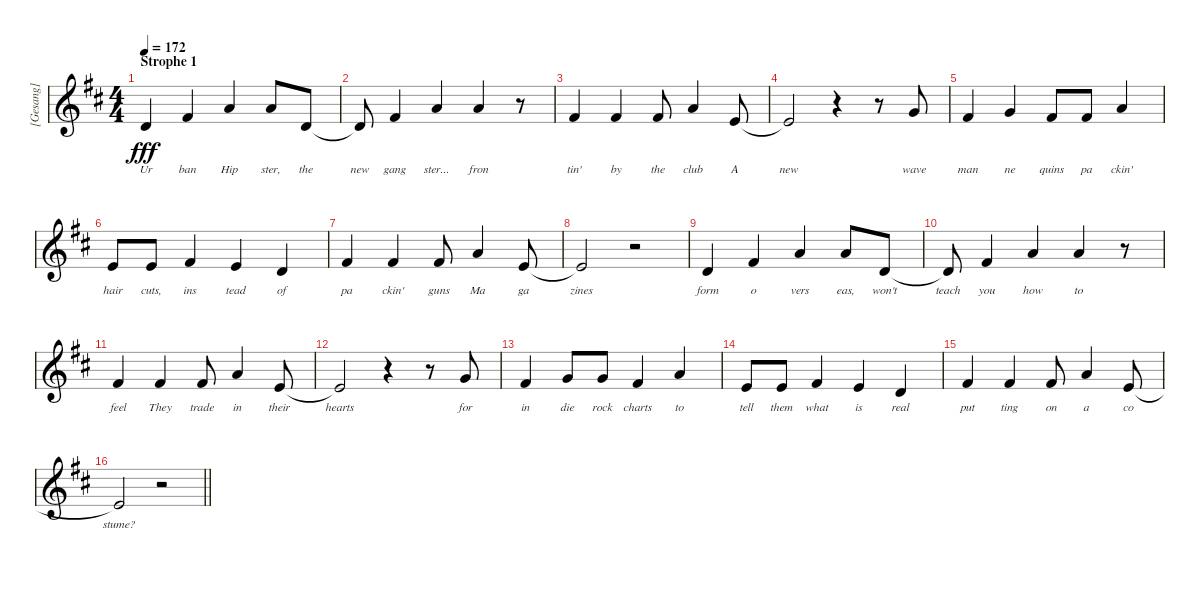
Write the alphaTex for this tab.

\track ("[Gesang]" "[Gesang]") {instrument tenorsax}
\staff {score}
\tuning (E4 B3 G3 D3 A2 E2) {hide}
\ts (4 4)
\section ("" "Strophe 1")
\tempo 172
\clef g2
\ks d
3.2.4{lyrics (0 "Ur") lyrics (1 "") lyrics (2 "") lyrics (3 "") lyrics (4 "") dy fff} 2.1.4{lyrics (0 "ban") lyrics (1 "") lyrics (2 "") lyrics (3 "") lyrics (4 "")} 5.1.4{lyrics (0 "Hip") lyrics (1 "") lyrics (2 "") lyrics (3 "") lyrics (4 "")} 5.1.8{lyrics (0 "ster,") lyrics (1 "") lyrics (2 "") lyrics (3 "") lyrics (4 "")} 3.2.8{lyrics (0 "the") lyrics (1 "") lyrics (2 "") lyrics (3 "") lyrics (4 "")} |
3.2{t}.8{lyrics (0 "new") lyrics (1 "") lyrics (2 "") lyrics (3 "") lyrics (4 "")} 2.1.4{lyrics (0 "gang") lyrics (1 "") lyrics (2 "") lyrics (3 "") lyrics (4 "")} 5.1.4{lyrics (0 "ster...") lyrics (1 "") lyrics (2 "") lyrics (3 "") lyrics (4 "")} 5.1.4{lyrics (0 "fron") lyrics (1 "") lyrics (2 "") lyrics (3 "") lyrics (4 "")} r.8 |
7.2.4{lyrics (0 "tin'") lyrics (1 "") lyrics (2 "") lyrics (3 "") lyrics (4 "")} 7.2.4{lyrics (0 "by") lyrics (1 "") lyrics (2 "") lyrics (3 "") lyrics (4 "")} 7.2.8{lyrics (0 "the") lyrics (1 "") lyrics (2 "") lyrics (3 "") lyrics (4 "")} 10.2.4{lyrics (0 "club") lyrics (1 "") lyrics (2 "") lyrics (3 "") lyrics (4 "")} 5.2.8{lyrics (0 "A") lyrics (1 "") lyrics (2 "") lyrics (3 "") lyrics (4 "")} |
5.2{t}.2{lyrics (0 "new") lyrics (1 "") lyrics (2 "") lyrics (3 "") lyrics (4 "")} r.4 r.8 8.2.8{lyrics (0 "wave") lyrics (1 "") lyrics (2 "") lyrics (3 "") lyrics (4 "")} |
7.2.4{lyrics (0 "man") lyrics (1 "") lyrics (2 "") lyrics (3 "") lyrics (4 "")} 8.2.4{lyrics (0 "ne") lyrics (1 "") lyrics (2 "") lyrics (3 "") lyrics (4 "")} 7.2.8{lyrics (0 "quins") lyrics (1 "") lyrics (2 "") lyrics (3 "") lyrics (4 "")} 7.2.8{lyrics (0 "pa") lyrics (1 "") lyrics (2 "") lyrics (3 "") lyrics (4 "")} 10.2.4{lyrics (0 "ckin'") lyrics (1 "") lyrics (2 "") lyrics (3 "") lyrics (4 "")} |
5.2.8{lyrics (0 "hair") lyrics (1 "") lyrics (2 "") lyrics (3 "") lyrics (4 "")} 5.2.8{lyrics (0 "cuts,") lyrics (1 "") lyrics (2 "") lyrics (3 "") lyrics (4 "")} 7.2.4{lyrics (0 "ins") lyrics (1 "") lyrics (2 "") lyrics (3 "") lyrics (4 "")} 5.2.4{lyrics (0 "tead") lyrics (1 "") lyrics (2 "") lyrics (3 "") lyrics (4 "")} 3.2.4{lyrics (0 "of") lyrics (1 "") lyrics (2 "") lyrics (3 "") lyrics (4 "")} |
7.2.4{lyrics (0 "pa") lyrics (1 "") lyrics (2 "") lyrics (3 "") lyrics (4 "")} 7.2.4{lyrics (0 "ckin'") lyrics (1 "") lyrics (2 "") lyrics (3 "") lyrics (4 "")} 7.2.8{lyrics (0 "guns") lyrics (1 "") lyrics (2 "") lyrics (3 "") lyrics (4 "")} 10.2.4{lyrics (0 "Ma") lyrics (1 "") lyrics (2 "") lyrics (3 "") lyrics (4 "")} 5.2.8{lyrics (0 "ga") lyrics (1 "") lyrics (2 "") lyrics (3 "") lyrics (4 "")} |
5.2{t}.2{lyrics (0 "zines") lyrics (1 "") lyrics (2 "") lyrics (3 "") lyrics (4 "")} r.2 |
3.2.4{lyrics (0 "form") lyrics (1 "") lyrics (2 "") lyrics (3 "") lyrics (4 "")} 2.1.4{lyrics (0 "o") lyrics (1 "") lyrics (2 "") lyrics (3 "") lyrics (4 "")} 5.1.4{lyrics (0 "vers") lyrics (1 "") lyrics (2 "") lyrics (3 "") lyrics (4 "")} 5.1.8{lyrics (0 "eas,") lyrics (1 "") lyrics (2 "") lyrics (3 "") lyrics (4 "")} 3.2.8{lyrics (0 "won't") lyrics (1 "") lyrics (2 "") lyrics (3 "") lyrics (4 "")} |
3.2{t}.8{lyrics (0 "teach") lyrics (1 "") lyrics (2 "") lyrics (3 "") lyrics (4 "")} 2.1.4{lyrics (0 "you") lyrics (1 "") lyrics (2 "") lyrics (3 "") lyrics (4 "")} 5.1.4{lyrics (0 "how") lyrics (1 "") lyrics (2 "") lyrics (3 "") lyrics (4 "")} 5.1.4{lyrics (0 "to") lyrics (1 "") lyrics (2 "") lyrics (3 "") lyrics (4 "")} r.8 |
7.2.4{lyrics (0 "feel") lyrics (1 "") lyrics (2 "") lyrics (3 "") lyrics (4 "")} 7.2.4{lyrics (0 "They") lyrics (1 "") lyrics (2 "") lyrics (3 "") lyrics (4 "")} 7.2.8{lyrics (0 "trade") lyrics (1 "") lyrics (2 "") lyrics (3 "") lyrics (4 "")} 10.2.4{lyrics (0 "in") lyrics (1 "") lyrics (2 "") lyrics (3 "") lyrics (4 "")} 5.2.8{lyrics (0 "their") lyrics (1 "") lyrics (2 "") lyrics (3 "") lyrics (4 "")} |
5.2{t}.2{lyrics (0 "hearts") lyrics (1 "") lyrics (2 "") lyrics (3 "") lyrics (4 "")} r.4 r.8 8.2.8{lyrics (0 "for") lyrics (1 "") lyrics (2 "") lyrics (3 "") lyrics (4 "")} |
7.2.4{lyrics (0 "in") lyrics (1 "") lyrics (2 "") lyrics (3 "") lyrics (4 "")} 8.2.8{lyrics (0 "die") lyrics (1 "") lyrics (2 "") lyrics (3 "") lyrics (4 "")} 8.2.8{lyrics (0 "rock") lyrics (1 "") lyrics (2 "") lyrics (3 "") lyrics (4 "")} 7.2.4{lyrics (0 "charts") lyrics (1 "") lyrics (2 "") lyrics (3 "") lyrics (4 "")} 10.2.4{lyrics (0 "to") lyrics (1 "") lyrics (2 "") lyrics (3 "") lyrics (4 "")} |
5.2.8{lyrics (0 "tell") lyrics (1 "") lyrics (2 "") lyrics (3 "") lyrics (4 "")} 5.2.8{lyrics (0 "them") lyrics (1 "") lyrics (2 "") lyrics (3 "") lyrics (4 "")} 7.2.4{lyrics (0 "what") lyrics (1 "") lyrics (2 "") lyrics (3 "") lyrics (4 "")} 5.2.4{lyrics (0 "is") lyrics (1 "") lyrics (2 "") lyrics (3 "") lyrics (4 "")} 3.2.4{lyrics (0 "real") lyrics (1 "") lyrics (2 "") lyrics (3 "") lyrics (4 "")} |
7.2.4{lyrics (0 "put") lyrics (1 "") lyrics (2 "") lyrics (3 "") lyrics (4 "")} 7.2.4{lyrics (0 "ting") lyrics (1 "") lyrics (2 "") lyrics (3 "") lyrics (4 "")} 7.2.8{lyrics (0 "on") lyrics (1 "") lyrics (2 "") lyrics (3 "") lyrics (4 "")} 10.2.4{lyrics (0 "a") lyrics (1 "") lyrics (2 "") lyrics (3 "") lyrics (4 "")} 5.2.8{lyrics (0 "co") lyrics (1 "") lyrics (2 "") lyrics (3 "") lyrics (4 "")} |
\barLineRight lightlight
5.2{t}.2{lyrics (0 "stume?") lyrics (1 "") lyrics (2 "") lyrics (3 "") lyrics (4 "")} r.2
